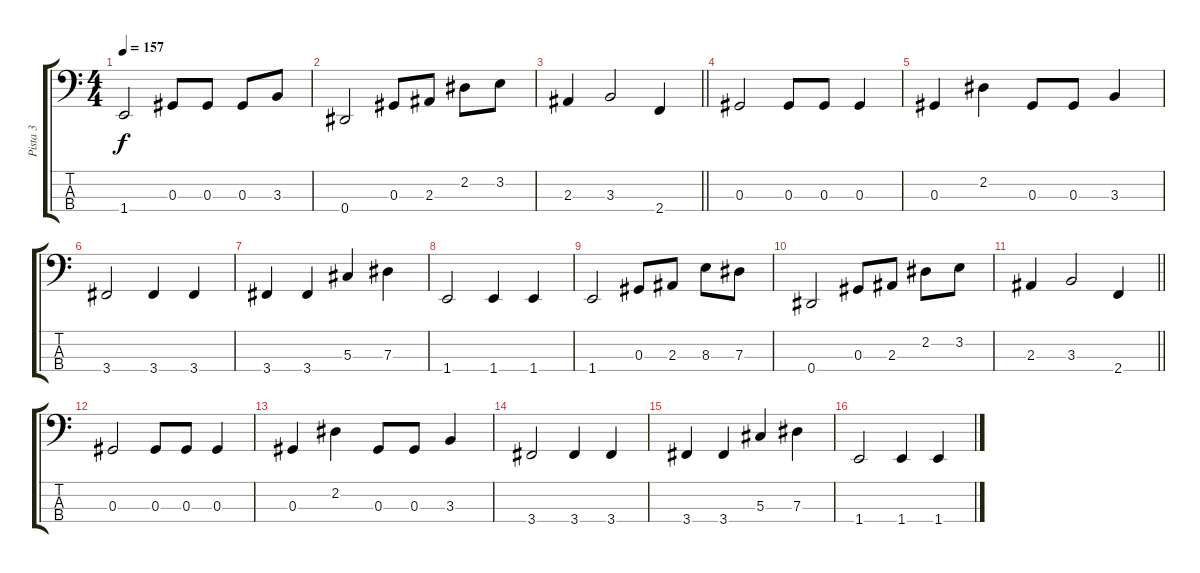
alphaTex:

\track ("Pista 3" "Pista 3") {instrument electricbasspick}
\staff {score tabs}
\tuning (Gb2 Db2 Ab1 Eb1) {hide}
\ts (4 4)
\tempo 157
\clef f4
\ks c
1.4.2{dy f} 0.3.8 0.3.8 0.3.8 3.3.8 |
0.4.2 0.3.8 2.3.8 2.2.8 3.2.8 |
\barLineRight lightlight
2.3.4 3.3.2 2.4.4 |
0.3.2 0.3.8 0.3.8 0.3.4 |
0.3.4 2.2.4 0.3.8 0.3.8 3.3.4 |
3.4.2 3.4.4 3.4.4 |
3.4.4 3.4.4 5.3.4 7.3.4 |
1.4.2 1.4.4 1.4.4 |
1.4.2 0.3.8 2.3.8 8.3.8 7.3.8 |
0.4.2 0.3.8 2.3.8 2.2.8 3.2.8 |
\barLineRight lightlight
2.3.4 3.3.2 2.4.4 |
0.3.2 0.3.8 0.3.8 0.3.4 |
0.3.4 2.2.4 0.3.8 0.3.8 3.3.4 |
3.4.2 3.4.4 3.4.4 |
3.4.4 3.4.4 5.3.4 7.3.4 |
1.4.2 1.4.4 1.4.4
